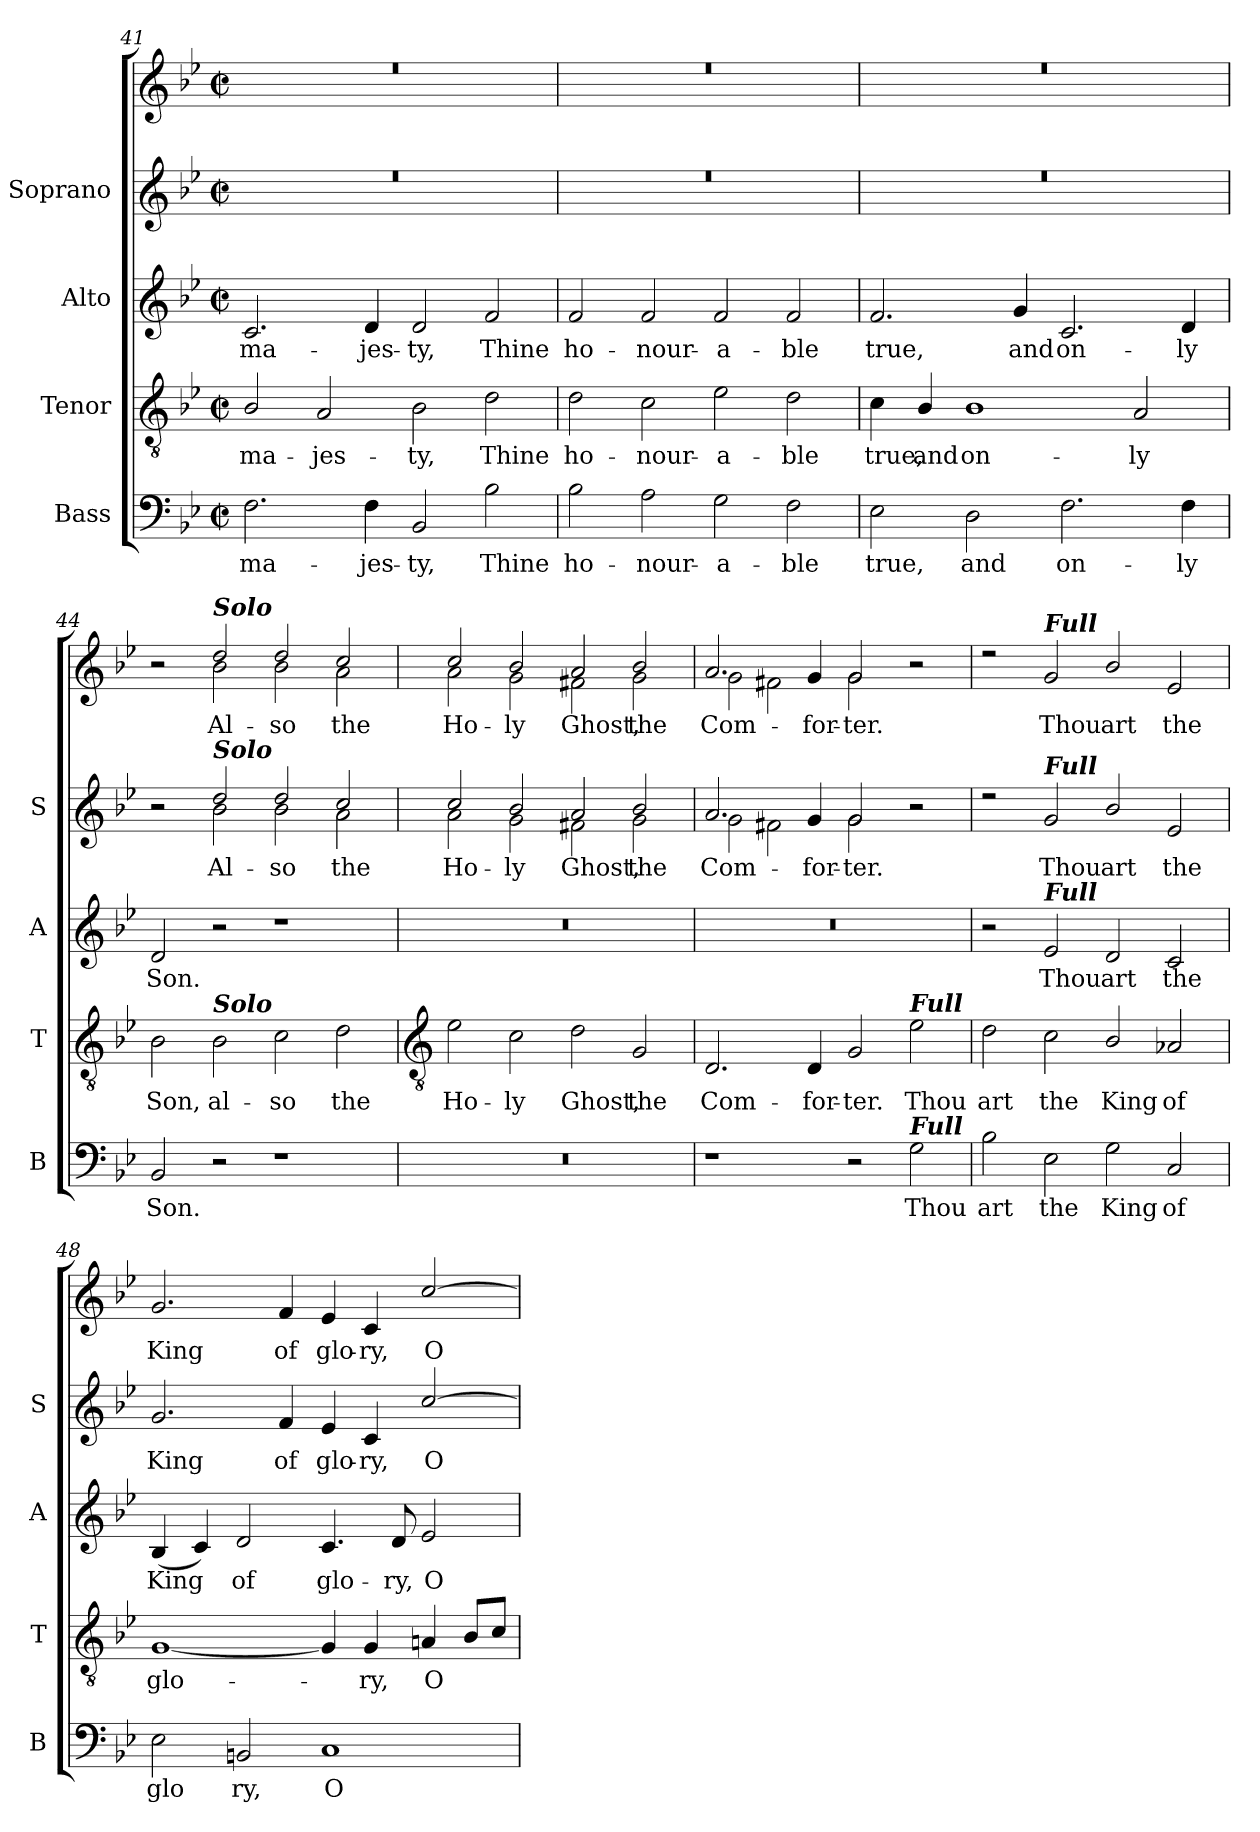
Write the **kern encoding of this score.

**kern	**text	**kern	**text	**kern	**text	**kern	**text	**kern	**text
*part4	*part4	*part3	*part3	*part2	*part2	*part1	*part1	*part1	*part1
*staff5	*staff5	*staff4	*staff4	*staff3	*staff3	*staff2	*staff2	*staff1	*staff1
*I"Bass	*	*I"Tenor	*	*I"Alto	*	*I"Soprano	*	*	*
*I'B	*	*I'T	*	*I'A	*	*I'S	*	*	*
*clefF4	*	*clefGv2	*	*clefG2	*	*clefG2	*	*clefG2	*
*k[b-e-]	*	*k[b-e-]	*	*k[b-e-]	*	*k[b-e-]	*	*k[b-e-]	*
*B-:	*	*B-:	*	*B-:	*	*B-:	*	*B-:	*
*M4/2	*	*M4/2	*	*M4/2	*	*M4/2	*	*M4/2	*
*met(c|)	*	*met(c|)	*	*met(c|)	*	*met(c|)	*	*met(c|)	*
=41	=41	=41	=41	=41	=41	=41	=41	=41	=41
!	!LO:LY:b	!	!LO:LY:b	!	!LO:LY:b	!	!	!	!
*	*	*	*	*	*	*^	*	*^	*
2.F	ma-	2B-/	ma-	2.c	ma-	0r	0ryy	.	0r	0ryy	.
!	!	!	!LO:LY:b	!	!	!	!	!	!	!	!
.	.	2A	-jes-	.	.	.	.	.	.	.	.
!	!LO:LY:b	!	!	!	!LO:LY:b	!	!	!	!	!	!
4F	-jes-	.	.	4d	-jes-	.	.	.	.	.	.
!	!LO:LY:b	!	!LO:LY:b	!	!LO:LY:b	!	!	!	!	!	!
2BB-	-ty,	2B-	-ty,	2d	-ty,	.	.	.	.	.	.
!	!LO:LY:b	!	!LO:LY:b	!	!LO:LY:b	!	!	!	!	!	!
2B-	Thine	2d	Thine	2f	Thine	.	.	.	.	.	.
=42	=42	=42	=42	=42	=42	=42	=42	=42	=42	=42	=42
!	!LO:LY:b	!	!LO:LY:b	!	!LO:LY:b	!	!	!	!	!	!
2B-	ho-	2d	ho-	2f	ho-	0r	0ryy	.	0r	0ryy	.
!	!LO:LY:b	!	!LO:LY:b	!	!LO:LY:b	!	!	!	!	!	!
2A	-nour-	2c	-nour-	2f	-nour-	.	.	.	.	.	.
!	!LO:LY:b	!	!LO:LY:b	!	!LO:LY:b	!	!	!	!	!	!
2G	-a-	2e-	-a-	2f	-a-	.	.	.	.	.	.
!	!LO:LY:b	!	!LO:LY:b	!	!LO:LY:b	!	!	!	!	!	!
2F	-ble	2d	-ble	2f	-ble	.	.	.	.	.	.
=43	=43	=43	=43	=43	=43	=43	=43	=43	=43	=43	=43
!	!LO:LY:b	!	!LO:LY:b	!	!LO:LY:b	!	!	!	!	!	!
2E-	true,	4c	true,	2.f	true,	0r	0ryy	.	0r	0ryy	.
!	!	!	!LO:LY:b	!	!	!	!	!	!	!	!
.	.	4B-/	and	.	.	.	.	.	.	.	.
!	!LO:LY:b	!	!LO:LY:b	!	!	!	!	!	!	!	!
2D	and	1B-	on-	.	.	.	.	.	.	.	.
!	!	!	!	!	!LO:LY:b	!	!	!	!	!	!
.	.	.	.	4g	and	.	.	.	.	.	.
!	!LO:LY:b	!	!	!	!LO:LY:b	!	!	!	!	!	!
2.F	on-	.	.	2.c	on-	.	.	.	.	.	.
!	!	!	!LO:LY:b	!	!	!	!	!	!	!	!
.	.	2A	-ly	.	.	.	.	.	.	.	.
!	!LO:LY:b	!	!	!	!LO:LY:b	!	!	!	!	!	!
4F	-ly	.	.	4d	-ly	.	.	.	.	.	.
=44	=44	=44	=44	=44	=44	=44	=44	=44	=44	=44	=44
!	!LO:LY:b	!	!LO:LY:b	!	!LO:LY:b	!	!	!	!	!	!
2BB-	Son.	2B-	Son,	2d	Son.	2r	2ryy	.	2r	2ryy	.
!	!	!	!	!	!	!	!	!	!LO:TX:a:Bi:t=Solo	!	!
!	!	!	!	!	!	!LO:TX:a:Bi:t=Solo	!	!	!	!	!
!	!	!LO:TX:a:Bi:t=Solo	!	!	!	!	!	!	!	!	!
!	!	!	!LO:LY:b	!	!	!	!	!LO:LY:b	!	!	!LO:LY:b
2r	.	2B-	al-	2r	.	2dd/	2b-\	Al-	2dd/	2b-\	Al-
!	!	!	!LO:LY:b	!	!	!	!	!LO:LY:b	!	!	!LO:LY:b
1r	.	2c	-so	1r	.	2dd/	2b-\	-so	2dd/	2b-\	-so
!	!	!	!LO:LY:b	!	!	!	!	!LO:LY:b	!	!	!LO:LY:b
.	.	2d	the	.	.	2cc/	2a\	the	2cc/	2a\	the
!!LO:LB:g=z	!!
=45	=45	=45	=45	=45	=45	=45	=45	=45	=45	=45	=45
*	*	*clefGv2	*	*	*	*	*	*	*	*	*
!	!	!	!LO:LY:b	!	!	!	!	!LO:LY:b	!	!	!LO:LY:b
0r	.	2e-	Ho-	0r	.	2cc/	2a\	Ho-	2cc/	2a\	Ho-
!	!	!	!LO:LY:b	!	!	!	!	!LO:LY:b	!	!	!LO:LY:b
.	.	2c	-ly	.	.	2b-/	2g\	-ly	2b-/	2g\	-ly
!	!	!	!LO:LY:b	!	!	!	!	!LO:LY:b	!	!	!LO:LY:b
.	.	2d	Ghost,	.	.	2a/	2f#X\	Ghost,	2a/	2f#X\	Ghost,
!	!	!	!LO:LY:b	!	!	!	!	!LO:LY:b	!	!	!LO:LY:b
.	.	2G	the	.	.	2b-/	2g\	the	2b-/	2g\	the
=46	=46	=46	=46	=46	=46	=46	=46	=46	=46	=46	=46
!	!	!	!LO:LY:b	!	!	!	!	!LO:LY:b	!	!	!LO:LY:b
1r	.	2.D	Com-	0r	.	2.a/	2g\	Com-	2.a/	2g\	Com-
.	.	.	.	.	.	.	2f#X\	.	.	2f#X\	.
!	!	!	!LO:LY:b	!	!	!	!	!LO:LY:b	!	!	!LO:LY:b
.	.	4D	-for-	.	.	4g	.	-for-	4g	.	-for-
!	!	!	!LO:LY:b	!	!	!	!	!LO:LY:b	!	!	!LO:LY:b
2r	.	2G	-ter.	.	.	2g	2g\	-ter.	2g	2g\	-ter.
!	!	!LO:TX:a:Bi:t=Full	!	!	!	!	!	!	!	!	!
!LO:TX:a:Bi:t=Full	!	!	!	!	!	!	!	!	!	!	!
!	!LO:LY:b	!	!LO:LY:b	!	!	!	!	!	!	!	!
2G	Thou	2e-	Thou	.	.	2r	2ryy	.	2r	2ryy	.
=47	=47	=47	=47	=47	=47	=47	=47	=47	=47	=47	=47
!	!LO:LY:b	!	!LO:LY:b	!	!	!	!	!	!	!	!
2B-	art	2d	art	2r	.	2r	0ryy	.	2r	0ryy	.
!	!	!	!	!	!	!	!	!	!LO:TX:a:Bi:t=Full	!	!
!	!	!	!	!	!	!LO:TX:a:Bi:t=Full	!	!	!	!	!
!	!	!	!	!LO:TX:a:Bi:t=Full	!	!	!	!	!	!	!
!	!LO:LY:b	!	!LO:LY:b	!	!LO:LY:b	!	!	!LO:LY:b	!	!	!LO:LY:b
2E-	the	2c	the	2e-	Thou	2g	.	Thou	2g	.	Thou
!	!LO:LY:b	!	!LO:LY:b	!	!LO:LY:b	!	!	!LO:LY:b	!	!	!LO:LY:b
2G	King	2B-/	King	2d	art	2b-/	.	art	2b-/	.	art
!	!LO:LY:b	!	!LO:LY:b	!	!LO:LY:b	!	!	!LO:LY:b	!	!	!LO:LY:b
2C	of	2A-X/	of	2c	the	2e-	.	the	2e-	.	the
=48	=48	=48	=48	=48	=48	=48	=48	=48	=48	=48	=48
!	!LO:LY:b	!	!LO:LY:b	!	!LO:LY:b	!	!	!LO:LY:b	!	!	!LO:LY:b
2E-	glo	[1G	glo-	(<4B-	King	2.g	0ryy	King	2.g	0ryy	King
.	.	.	.	4c)	.	.	.	.	.	.	.
!	!LO:LY:b	!	!	!	!LO:LY:b	!	!	!	!	!	!
2BBn	ry,	.	.	2d	of	.	.	.	.	.	.
!	!	!	!	!	!	!	!	!LO:LY:b	!	!	!LO:LY:b
.	.	.	.	.	.	4f	.	of	4f	.	of
!	!LO:LY:b	!	!	!	!LO:LY:b	!	!	!LO:LY:b	!	!	!LO:LY:b
1C	O	4G]	.	4.c	glo-	4e-	.	glo-	4e-	.	glo-
!	!	!	!LO:LY:b	!	!	!	!	!LO:LY:b	!	!	!LO:LY:b
.	.	4G	ry,	.	.	4c	.	-ry,	4c	.	-ry,
!	!	!	!	!	!LO:LY:b	!	!	!	!	!	!
.	.	.	.	8d	-ry,	.	.	.	.	.	.
!	!	!	!LO:LY:b	!	!LO:LY:b	!	!	!LO:LY:b	!	!	!LO:LY:b
.	.	4An	O	2e-	O	[2cc	.	O	[2cc	.	O
.	.	8B-/L	.	.	.	.	.	.	.	.	.
.	.	8c/J	.	.	.	.	.	.	.	.	.
*	*	*	*	*	*	*v	*v	*	*	*	*
*	*	*	*	*	*	*	*	*v	*v	*
=	=	=	=	=	=	=	=	=	=
*-	*-	*-	*-	*-	*-	*-	*-	*-	*-
